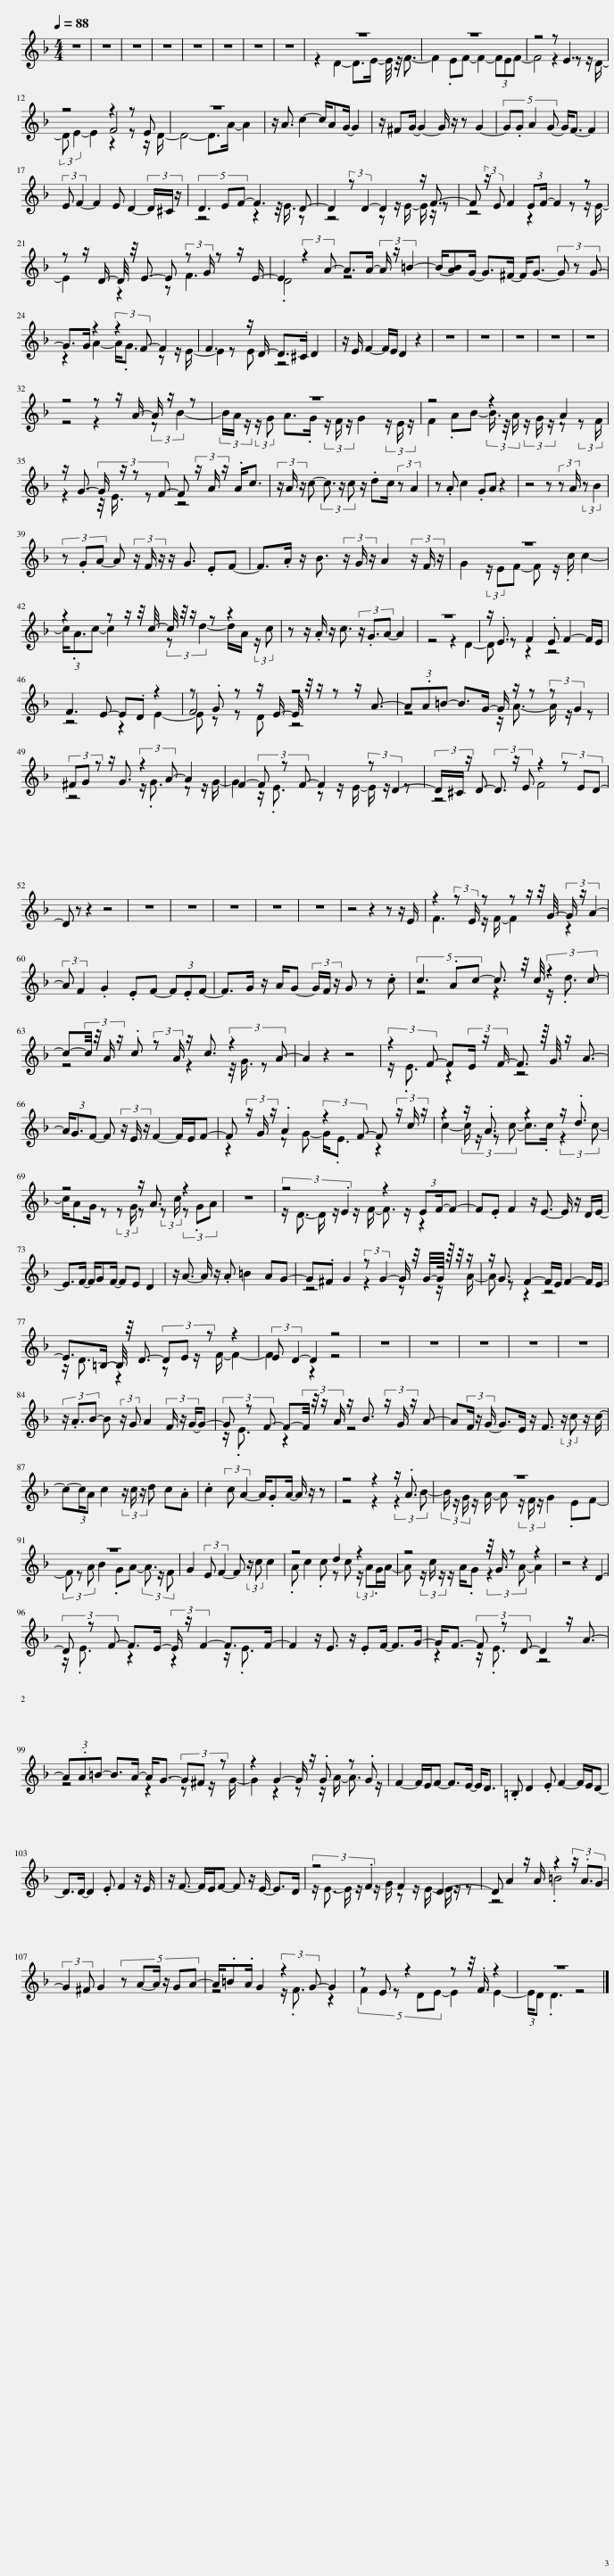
X:1
%%score ( 1 2 3 )
L:1/8
Q:1/4=88
M:4/4
I:linebreak $
K:F
V:1 treble
V:2 treble
V:3 treble
V:1
 z8 | z8 | z8 | z8 | z8 | %5
 z8 | z8 | z8 | z8 | z8 | %10
 z4 z E3 |$ z4 F4 | z8 | z/ A3/2 c2- c/AG/- G2 | z/ ^FG/- G2- G/ z/ z G2- | %15
 (5:4:4G.G A2 G- G<F- F2 |$ (3:2:2E F2- F2 E D2- (3D/^C/ z/ | (5:4:3D3 EF- F3 D- | D2 (3:2:2z D2- D2 z/ F3/2- | F (3:2:2z/ E F2 (3:2:2EF/- F2 z |$ %20
 z z/ D/- D/4 z/4 E3/2- E (3:2:2z G/ z z/ E/- | E2 (3:2:2z2 A- A>A- (3A/ z/ =B2- | B/-[AB]G/- G>^F- F<G- (3G z G- |$ G>G z2 (3:2:2z2 F- F2 | F3 z/ D/- D>.^C D2 | %25
 z/ E/ F2- F/E/ D2 z2 | z8 | z8 | z8 | z8 | %30
 z8 |$ z4 z z/ A/- A/ z/ z | z8 | z4 z2 A2 |$ z/ G3/2- (3:2:4G/ z/ z F- F (3z/ A/ z/ .A<c | %35
 (3z/ A/ z/ c- (3c3/2 z/ c z/ .dc/ (3:2:2z A2 | z .A c2 .GA z2 | z4 z (3:2:2z A/ (3:2:2z B2 |$ (3z .GA- A (3z/ F/ z/ z/ G3/2 .EF- | F>.A z/ B3/2 (3z/ G/ z/ A2 (3z/ F/ z/ | %40
 z8 |$ z2 z z/ z/4 c/4- c/4 z/4 z/ z z2 | z z/ .A/ z/ c3/2 (3z/ .G3/2A- A2 | z8 | z/ .E3/2 F2 .E F2- F/E/ |$ %45
 F3 E- E.D z2 | z .G z z/ E/- E/4 z/4 z/ z z/ A3/2- | (3A.A=B- B>G- G/ z/ z (3:2:2z G2 |$ (3^FG z z/ G3/2 (3:2:2z2 A- A2 | F2- (3F z F- F2 (3:2:2z D2- | %50
 (3D/^C/ z/ D- (3D3/2 z/ E z2 (3z ED- |$ D z z2 z4 | z8 | z8 | z8 | %55
 z8 | z8 | z4 z2 z z/ E/ | z2 (3:2:2z E/ z z z/ z/4 G/4- (3G/ z/ A2- |$ (3:2:2A F2 .G2 .EF- (3F.EF- | %60
 F>G z/ A/G- (3G/F/ z/ G z .c | (5:4:3c3 .Ac- c3/2 z/4 c/4 (3:2:2z2 c- |$ c-(3:2:4c/4 z/4 A/ z/ .c (3:2:2z A/ z/ c3/2 (3:2:2z2 A- | A2 z2 z4 | (3:2:2z2 F- F(3E/ z/ F/- F3/2 z/8 G3/8 z/ A3/2- |$ %65
 (3A/G3/2F- F (3z/ E/ z/ F2- F/E/F- | F (3z/ G/ z/ .A2 (3:2:2z2 F- F (3z/ c/ z/ | z2 z/ .A3/2 z2 z/ .d3/2 |$ z4 z/ A3/2 z2 | z8 | %70
 (3:2:2z4 .E2 z2 (3:2:2EF/-F- | F.E F2 z/ E3/2- E/ z/ D/E/- |$ E>F- F/GF/- FE D2 | z/ A3/2- A/ z/ .A =B2 AG- | G.^F G2 (3:2:2z G2- G/ z/4 G/4-G/8 z/8 z/4 z/ | %75
 z/ G3/2 F2- F/E/ F2- F/E/- |$ E>=B,- B,/4 z/4 D3/2- (3DE z z2 | (3:2:2E D2- D2 z4 | z8 | z8 | %80
 z8 | z8 | z8 |$ (3z/ .A3/2B- B (3:2:2z/ G A2 (3F/ z/ G/-G- | (3G z F- F-(3:2:4F/4 z/4 z/ A/ z/ B3/2 (3z/ G/ z/ A- | %85
 A(3F/ z/ G/- G>E z/ F3/2 (3:2:2z/ c z/ c/- |$ c-(3:2:2c/A c2 (3z/ c/ z/ d c.A | .c2 (3:2:2c A2- A/.GA/- A/ z/ z | z4 z2 z/ .A3/2 | z8 |$ %90
 z8 | G2 (3:2:2E F2- F (3:2:2z/ c c2 | z4 d2 z2 | z4 z/4 G3/4 z z2 | z4 z2 D2- |$ %95
 (3D z F- F>E- (3E/ z/ F2- F>F- | F2 z/ E3/2 z/ .EF/- F>G- | G<F- (3F z D- D2 z/ A3/2- |$ (3A.A=B- B>A- A<G- (3G^F z | z2 G2- G/ z/ .G z .G | %100
 F2- F/E/F- F>E- E<D | .=B, D2 .E F2- F/E/D- |$ D>D- D2 .E F2 z/ E/ | z/ F3/2- F/E/F- F z/ E/- E>D | (3:2:2z4 .F2 F2 D2- | %105
 D A2 z/ A/ z2 (3z/ .A3/2G- |$ (3:2:2G2 ^F G2 (5:4:6z A-A/ z/ GA- | A/.=B.A/ G2 (3:2:2z2 G- G2 | z E z2 z z/4 .F3/4 z2 | z8 |] %110
V:2
 x8 | x8 | x8 | x8 | x8 | %5
 x8 | x8 | x8 | z2 D2- D>E- E/4 z/4 F3/2- | F2 .EF- F2- (3FEF- | %10
 F4 z2 z z/ D/- |$ (3:2:2D E2- E2 z2 z z/ D/- | D4- D>A- A2 | x8 | x8 | %15
 x8 |$ x8 | z4 z2 z/4 E3/4 z | z4 z z/ E/- E/ z/ z | z4 z2 z z/ E/- |$ %20
 E2 z2 z F3 | .D4 z4 | x8 |$ z2 A2- A<.G z z/ E/- | E2 z E z4 | %25
 x8 | x8 | x8 | x8 | x8 | %30
 x8 |$ z4 z2 (3:2:2z B2- | (3B/A/ z/ (3:2:2z/ G A>.G (3z/ F/ z/ G2 (3z/ E/ z/ | F2 .AB- (3B3/4 z/4 A/ (3z/ G/ z/ z (3:2:2z F/ |$ z2 z/4 E3/4 z z4 | %35
 x8 | x8 | x8 |$ x8 | x8 | %40
 G2 (3:2:2z/ EF- F z/ .c/ c2- |$ (3c/.A3/2c- c2 (3:2:2z d2- d/A/ (3:2:2z/ c | x8 | z4 z2 D2- | D z z2 z4 |$ %45
 z4 z2 E2- | E z z D z4 | z4 z/ A3/2- A/ z/ z |$ z4 z/ .G3/2 z z/ G/- | G2 z/ .E3/2 z z/ E/- E/ z/ z | %50
 z4 F4 |$ x8 | x8 | x8 | x8 | %55
 x8 | x8 | x8 | F3 z/ F/- F2 z2 |$ x8 | %60
 x8 | z4 z2 z/ .d3/2 |$ z4 z2 z/4 G3/4 z | x8 | z/ .E3/2 z2 z4 |$ %65
 x8 | z2 z G- G<.E z2 | c2- (3:2:4c/ z/ z c- c>.c (3:2:2z2 c- |$ c/.AG/ z (3:2:2z G/ z (3:2:2z c/ (3z .GA | x8 | %70
 z/ D3/2- D/ z/ z/ F/- F3/2 z/ z2 | x8 |$ x8 | x8 | z4 z2 z z/ A/- | %75
 A z z2 z4 |$ z/ D3/2 z2 z z/ F/- F2- | F2 z2 z4 | x8 | x8 | %80
 x8 | x8 | x8 |$ x8 | z/ .E3/2 z2 z4 | %85
 x8 |$ x8 | x8 | z4 z2 (3:2:2z2 B- | (3B/ z/ G/ z/ A/- A (3z/ F/ z/ G2 .EF- |$ %90
 (3F z A B2 .GA- (3A3/2 z/ F | x8 | .A c2 .c z c (3:2:2z/ A.G/A/- | A (3z/ c/ z/ z/ A/.G (3:2:2z2 A- A2 | x8 |$ %95
 z/ .E3/2 z2 z2 z/ .E3/2 | x8 | z2 z/ .E3/2 z4 |$ z4 z2 z z/ G/- | G2 z2 z z/ A/- A3/2 z/ | %100
 x8 | x8 |$ x8 | x8 | z/ E3/2- E/ z/ z/ G/ z z/ E/- E/ z/ z | %105
 z4 .=B4 |$ x8 | z4 z/ .F3/2 z2 | (5:4:4F2 z DE- E2 E2- | (3:2:2E/D .D3 z4 |] %110
V:3
 x8 | x8 | x8 | x8 | x8 | %5
 x8 | x8 | x8 | x8 | x8 | %10
 x8 |$ z4 z2 z E | x8 | x8 | x8 | %15
 x8 |$ x8 | x8 | x8 | x8 |$ %20
 x8 | x8 | x8 |$ x8 | x8 | %25
 x8 | x8 | x8 | x8 | x8 | %30
 x8 |$ x8 | x8 | x8 |$ x8 | %35
 x8 | x8 | x8 |$ x8 | x8 | %40
 x8 |$ x8 | x8 | x8 | x8 |$ %45
 x8 | F4 z4 | x8 |$ x8 | x8 | %50
 x8 |$ x8 | x8 | x8 | x8 | %55
 x8 | x8 | x8 | x8 |$ x8 | %60
 x8 | x8 |$ x8 | x8 | x8 |$ %65
 x8 | x8 | x8 |$ x8 | x8 | %70
 x8 | x8 |$ x8 | x8 | x8 | %75
 x8 |$ x8 | x8 | x8 | x8 | %80
 x8 | x8 | x8 |$ x8 | x8 | %85
 x8 |$ x8 | x8 | x8 | x8 |$ %90
 x8 | x8 | x8 | x8 | x8 |$ %95
 x8 | x8 | x8 |$ x8 | x8 | %100
 x8 | x8 |$ x8 | x8 | x8 | %105
 x8 |$ x8 | x8 | x8 | x8 |] %110
